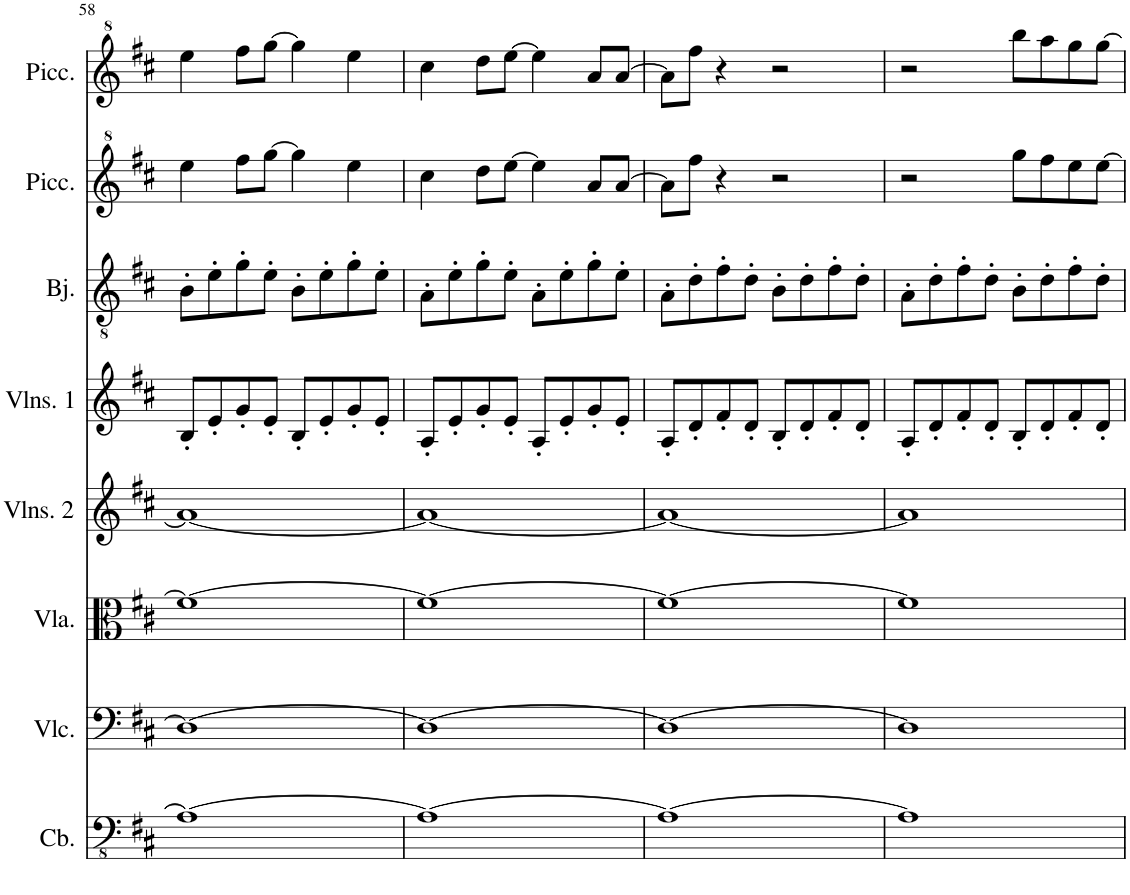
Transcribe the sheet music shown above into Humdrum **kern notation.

**kern	**kern	**kern	**kern	**kern	**kern	**kern	**kern
*part8	*part7	*part6	*part5	*part4	*part3	*part2	*part1
*staff8	*staff7	*staff6	*staff5	*staff4	*staff3	*staff2	*staff1
*I"Contrabass	*I"Violoncello	*I"Viola	*I"Violins 2	*I"Violins 1	*I"Banjo	*I"Piccolo	*I"Piccolo
*I'Cb.	*I'Vlc.	*I'Vla.	*I'Vlns. 2	*I'Vlns. 1	*I'Bj.	*I'Picc.	*I'Picc.
!!LO:PB:g=z
*clefFv4	*clefF4	*clefC3	*clefG2	*clefG2	*clefGv2	*clefG^2	*clefG^2
*Trd7c12	*	*	*	*	*Trd7c12	*Trd-7c-12	*Trd-7c-12
*k[f#c#]	*k[f#c#]	*k[f#c#]	*k[f#c#]	*k[f#c#]	*k[f#c#]	*k[f#c#]	*k[f#c#]
*M4/4	*M4/4	*M4/4	*M4/4	*M4/4	*M4/4	*M4/4	*M4/4
=58	=58	=58	=58	=58	=58	=58	=58
1AA_	1D_	1f#_	1a_	8B'/L	8B'\L	4eee\	4eee\
.	.	.	.	8e'/	8e'\	.	.
.	.	.	.	8g'/	8g'\	8fff#\L	8fff#\L
.	.	.	.	8e'/J	8e'\J	[8ggg\J	[8ggg\J
.	.	.	.	8B'/L	8B'\L	4ggg\]	4ggg\]
.	.	.	.	8e'/	8e'\	.	.
.	.	.	.	8g'/	8g'\	4eee\	4eee\
.	.	.	.	8e'/J	8e'\J	.	.
=59	=59	=59	=59	=59	=59	=59	=59
1AA_	1D_	1f#_	1a_	8A'/L	8A'\L	4ccc#\	4ccc#\
.	.	.	.	8e'/	8e'\	.	.
.	.	.	.	8g'/	8g'\	8ddd\L	8ddd\L
.	.	.	.	8e'/J	8e'\J	[8eee\J	[8eee\J
.	.	.	.	8A'/L	8A'\L	4eee\]	4eee\]
.	.	.	.	8e'/	8e'\	.	.
.	.	.	.	8g'/	8g'\	8aa/L	8aa/L
.	.	.	.	8e'/J	8e'\J	[8aa/J	[8aa/J
=60	=60	=60	=60	=60	=60	=60	=60
1AA_	1D_	1f#_	1a_	8A'/L	8A'\L	8aa\L]	8aa\L]
.	.	.	.	8d'/	8d'\	8fff#\J	8fff#\J
.	.	.	.	8f#'/	8f#'\	4r	4r
.	.	.	.	8d'/J	8d'\J	.	.
.	.	.	.	8B'/L	8B'\L	2r	2r
.	.	.	.	8d'/	8d'\	.	.
.	.	.	.	8f#'/	8f#'\	.	.
.	.	.	.	8d'/J	8d'\J	.	.
=61	=61	=61	=61	=61	=61	=61	=61
1AA]	1D]	1f#]	1a]	8A'/L	8A'\L	2r	2r
.	.	.	.	8d'/	8d'\	.	.
.	.	.	.	8f#'/	8f#'\	.	.
.	.	.	.	8d'/J	8d'\J	.	.
.	.	.	.	8B'/L	8B'\L	8ggg\L	8bbb\L
.	.	.	.	8d'/	8d'\	8fff#\	8aaa\
.	.	.	.	8f#'/	8f#'\	8eee\	8ggg\
.	.	.	.	8d'/J	8d'\J	[8eee\J	[8ggg\J
=	=	=	=	=	=	=	=
*-	*-	*-	*-	*-	*-	*-	*-
